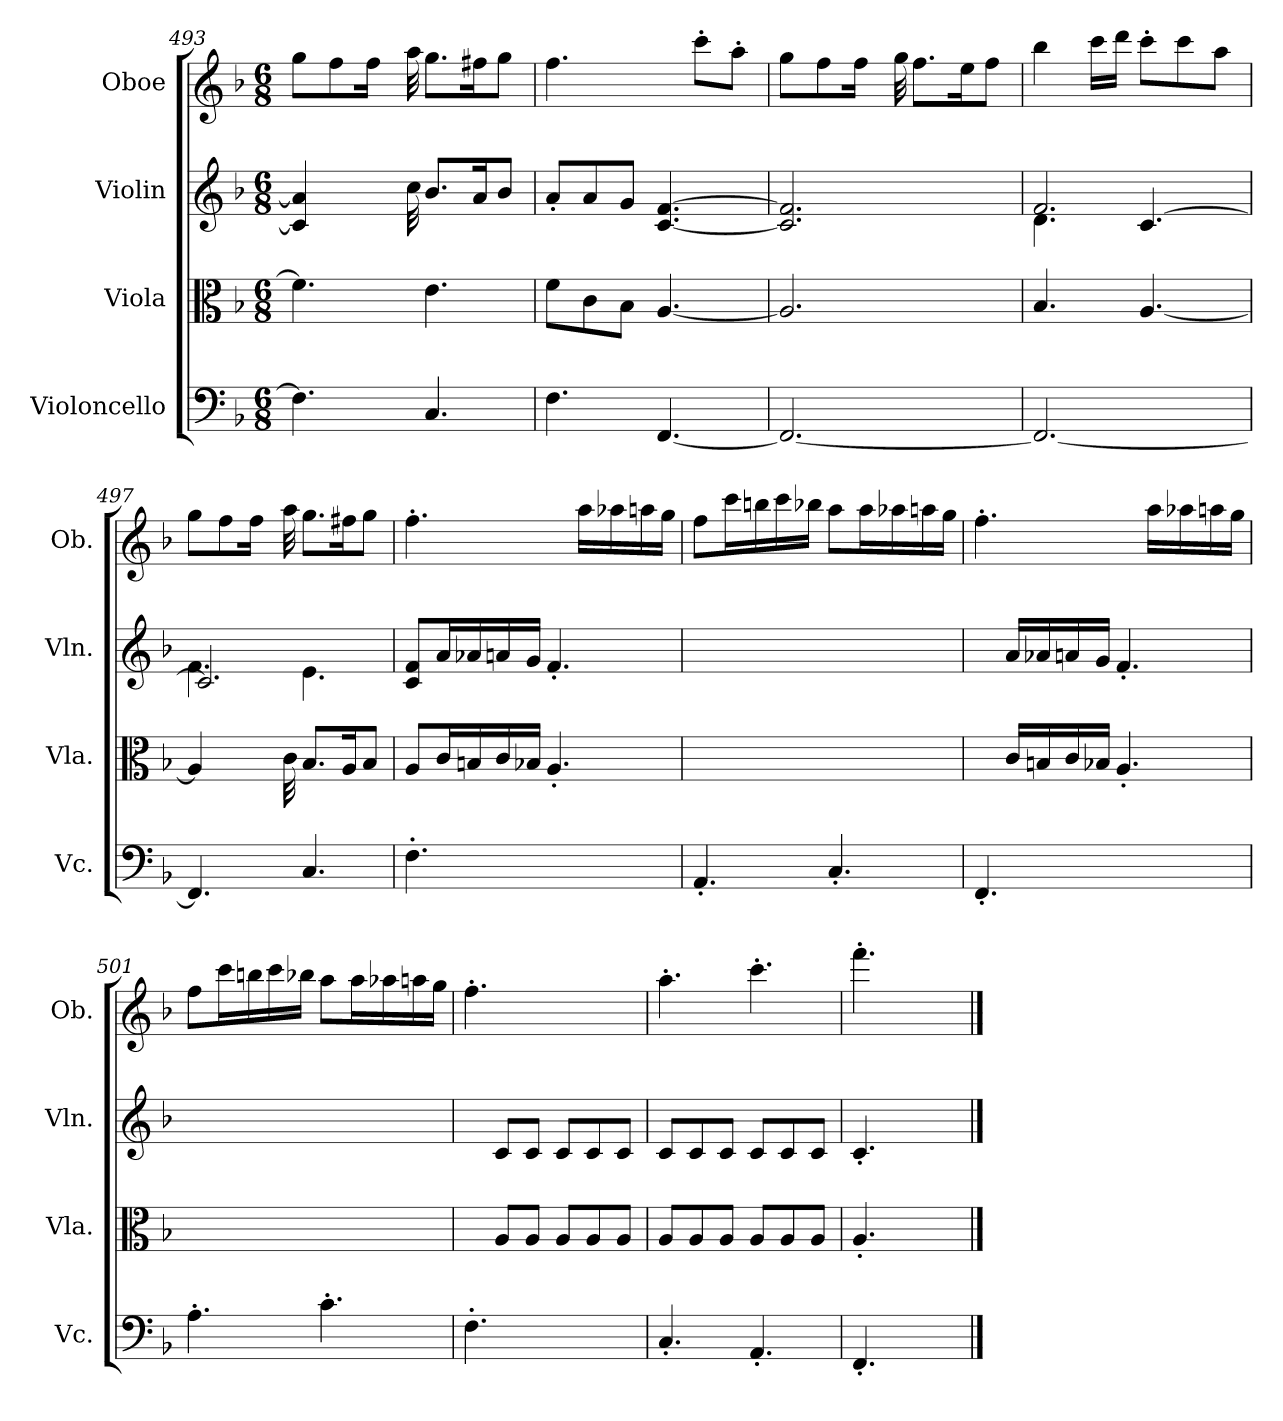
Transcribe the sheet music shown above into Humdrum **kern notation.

**kern	**kern	**kern	**kern
*part4	*part3	*part2	*part1
*staff4	*staff3	*staff2	*staff1
*I"Violoncello	*I"Viola	*I"Violin	*I"Oboe
*I'Vc.	*I'Vla.	*I'Vln.	*I'Ob.
*clefF4	*clefC3	*clefG2	*clefG2
*k[b-]	*k[b-]	*k[b-]	*k[b-]
*M6/8	*M6/8	*M6/8	*M6/8
=493	=493	=493	=493
4.F\]	4.f\]	4c/] 4a/]	8gg\L
.	.	.	8ff\
.	.	16ryy	16ff\Jk
.	.	32ryy	32ryy
.	.	32cc\	32aa\
4.C/	4.e\	8.b-/L	8.gg\L
.	.	16a/K	16ff#X\K
.	.	8b-/J	8gg\J
=494	=494	=494	=494
4.F\	8f\L	8a'/L	4.ff\
.	8c\	8a/	.
.	8B-\J	8g/J	.
[4.FF/	[4.A/	[4.c/ [4.f/	8ryy
.	.	.	8ccc'\L
.	.	.	8aa'\J
=495	=495	=495	=495
2.FF/_	2.A/]	2.c/] 2.f/]	8gg\L
.	.	.	8ff\
.	.	.	16ff\Jk
.	.	.	32ryy
.	.	.	32gg\
.	.	.	8.ff\L
.	.	.	16ee\K
.	.	.	8ff\J
!!LO:PB:g=z
=496	=496	=496	=496
*	*	*^	*
*	*	*	*^	*
2.FF/_	4.B-/	2.f/	4.d\	4.ryy	4bb-\
.	.	.	.	.	16ccc\LL
.	.	.	.	.	16ddd\JJ
.	[4.A/	.	4.ryy	[4.c/	8ccc'\L
.	.	.	.	.	8ccc\
.	.	.	.	.	8aa\J
=497	=497	=497	=497	=497	=497
4.FF/]	4A/]	2.ryy	4.f\	2.c/]	8gg\L
.	.	.	.	.	8ff\
.	16ryy	.	.	.	16ff\Jk
.	32ryy	.	.	.	32ryy
.	32c\	.	.	.	32aa\
4.C/	8.B-/L	.	4.e\	.	8.gg\L
.	16A/K	.	.	.	16ff#X\K
.	8B-/J	.	.	.	8gg\J
*	*	*v	*v	*v	*
=498	=498	=498	=498
4.F'\	8A/L	8c/ 8f/L	4.ff'\
.	16c/L	16a/L	.
.	16Bn/	16a-X/	.
.	16c/	16an/	.
.	16B-X/JJ	16g/JJ	.
4.ryy	4.A'/	4.f'/	8ryy
.	.	.	16aa\LL
.	.	.	16aa-X\
.	.	.	16aan\
.	.	.	16gg\JJ
!!LO:LB:g=z
=499	=499	=499	=499
4.AA'/	2.ryy	2.ryy	8ff\L
.	.	.	16ccc\L
.	.	.	16bbn\
.	.	.	16ccc\
.	.	.	16bb-X\JJ
4.C'/	.	.	8aa\L
.	.	.	16aa\L
.	.	.	16aa-X\
.	.	.	16aan\
.	.	.	16gg\JJ
=500	=500	=500	=500
4.FF'/	8ryy	8ryy	4.ff'\
.	16c/LL	16a/LL	.
.	16Bn/	16a-X/	.
.	16c/	16an/	.
.	16B-X/JJ	16g/JJ	.
4.ryy	4.A'/	4.f'/	8ryy
.	.	.	16aa\LL
.	.	.	16aa-X\
.	.	.	16aan\
.	.	.	16gg\JJ
=501	=501	=501	=501
4.A'\	2.ryy	2.ryy	8ff\L
.	.	.	16ccc\L
.	.	.	16bbn\
.	.	.	16ccc\
.	.	.	16bb-X\JJ
4.c'\	.	.	8aa\L
.	.	.	16aa\L
.	.	.	16aa-X\
.	.	.	16aan\
.	.	.	16gg\JJ
!!LO:LB:g=z
=502	=502	=502	=502
4.F'\	8ryy	8ryy	4.ff'\
.	8A/L	8c/L	.
.	8A/J	8c/J	.
4.ryy	8A/L	8c/L	4.ryy
.	8A/	8c/	.
.	8A/J	8c/J	.
=503	=503	=503	=503
*	*	*	*MM95
4.C'/	8A/L	8c/L	4.aa'\
.	8A/	8c/	.
.	8A/J	8c/J	.
4.AA'/	8A/L	8c/L	4.ccc'\
.	8A/	8c/	.
.	8A/J	8c/J	.
=504	=504	=504	=504
*	*	*	*MM80
4.FF'/	4.A'/	4.c'/	4.fff'\
4.ryy	4.ryy	4.ryy	4.ryy
==	==	==	==
*-	*-	*-	*-
